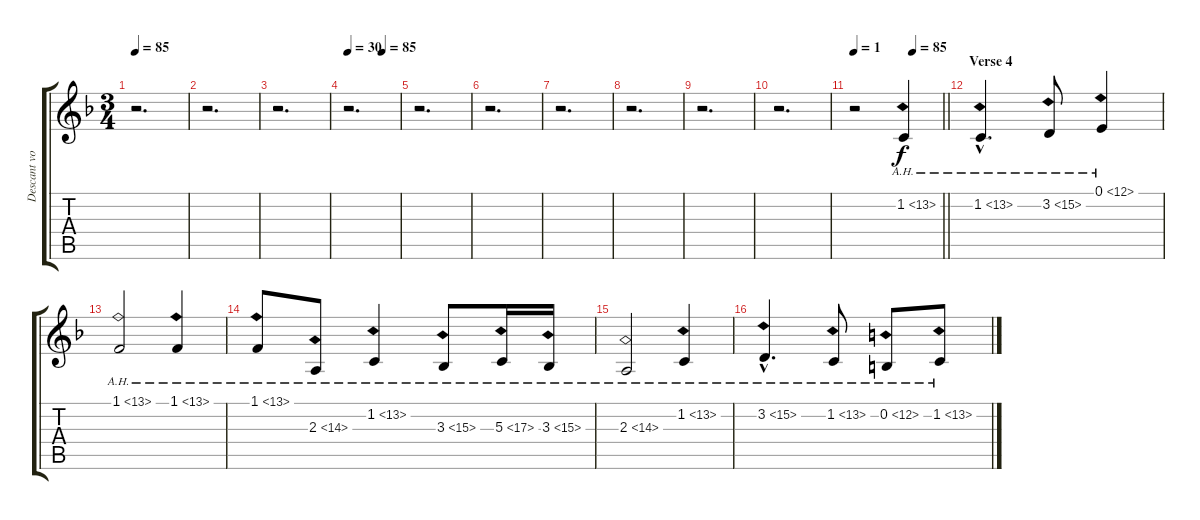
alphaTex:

\track ("Descant vocal" "Descant vo") {instrument choiraahs}
\staff {score tabs}
\tuning (E4 B3 G3 D3 A2 E2) {hide}
\ts (3 4)
\tempo 85
\clef g2
\ks f
r.2{d dy f} |
r.2{d} |
r.2{d} |
\tempo 30
\tempo (85 0.6666666666666666)
r.2{d} |
r.2{d} |
r.2{d} |
r.2{d} |
r.2{d} |
r.2{d} |
r.2{d} |
\tempo 1
\tempo (85 0.6666666666666666)
\barLineRight lightlight
r.2 1.2{ah 12}.4 |
\section ("" "Verse 4")
1.2{ah 12 hac}.4{d} 3.2{ah 12}.8 0.1{ah 12}.4 |
1.1{ah 12}.2 1.1{ah 12}.4 |
1.1{ah 12}.8 2.3{ah 12}.8 1.2{ah 12}.4 3.3{ah 12}.8 5.3{ah 12}.16 3.3{ah 12}.16 |
2.3{ah 12}.2 1.2{ah 12}.4 |
3.2{ah 12 hac}.4{d} 1.2{ah 12}.8 0.2{ah 12}.8 1.2{ah 12}.8
